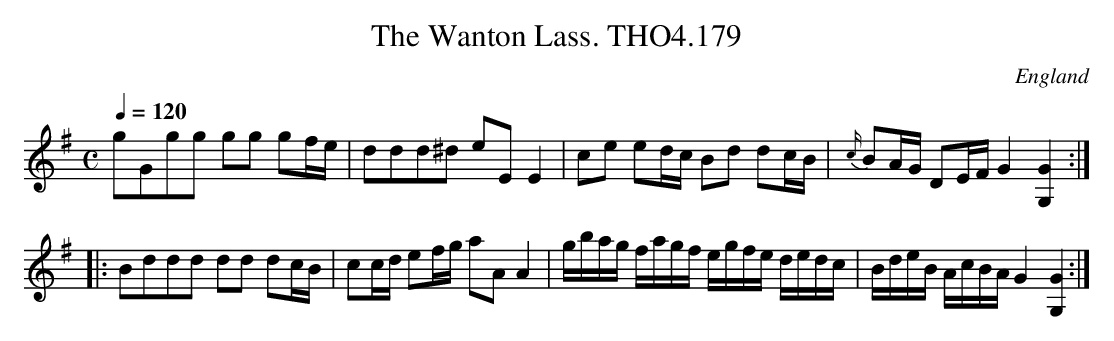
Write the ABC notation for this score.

X:1
T:Wanton Lass. THO4.179, The
O:England
M:C
L:1/8
Q:1/4=120
K:G major
gGgg gg gf/e/|ddd^d eE E2|\
ce ed/c/ Bd dc/B/|{c/}BA/G/ DE/F/ G2 [G2G,2]:|
|:Bddd dd dc/B/|cc/d/ ef/g/ aA A2|\
L:1/16
gbag fagf egfe dedc|BdeB AcBA G4 [G4G,4]:|
